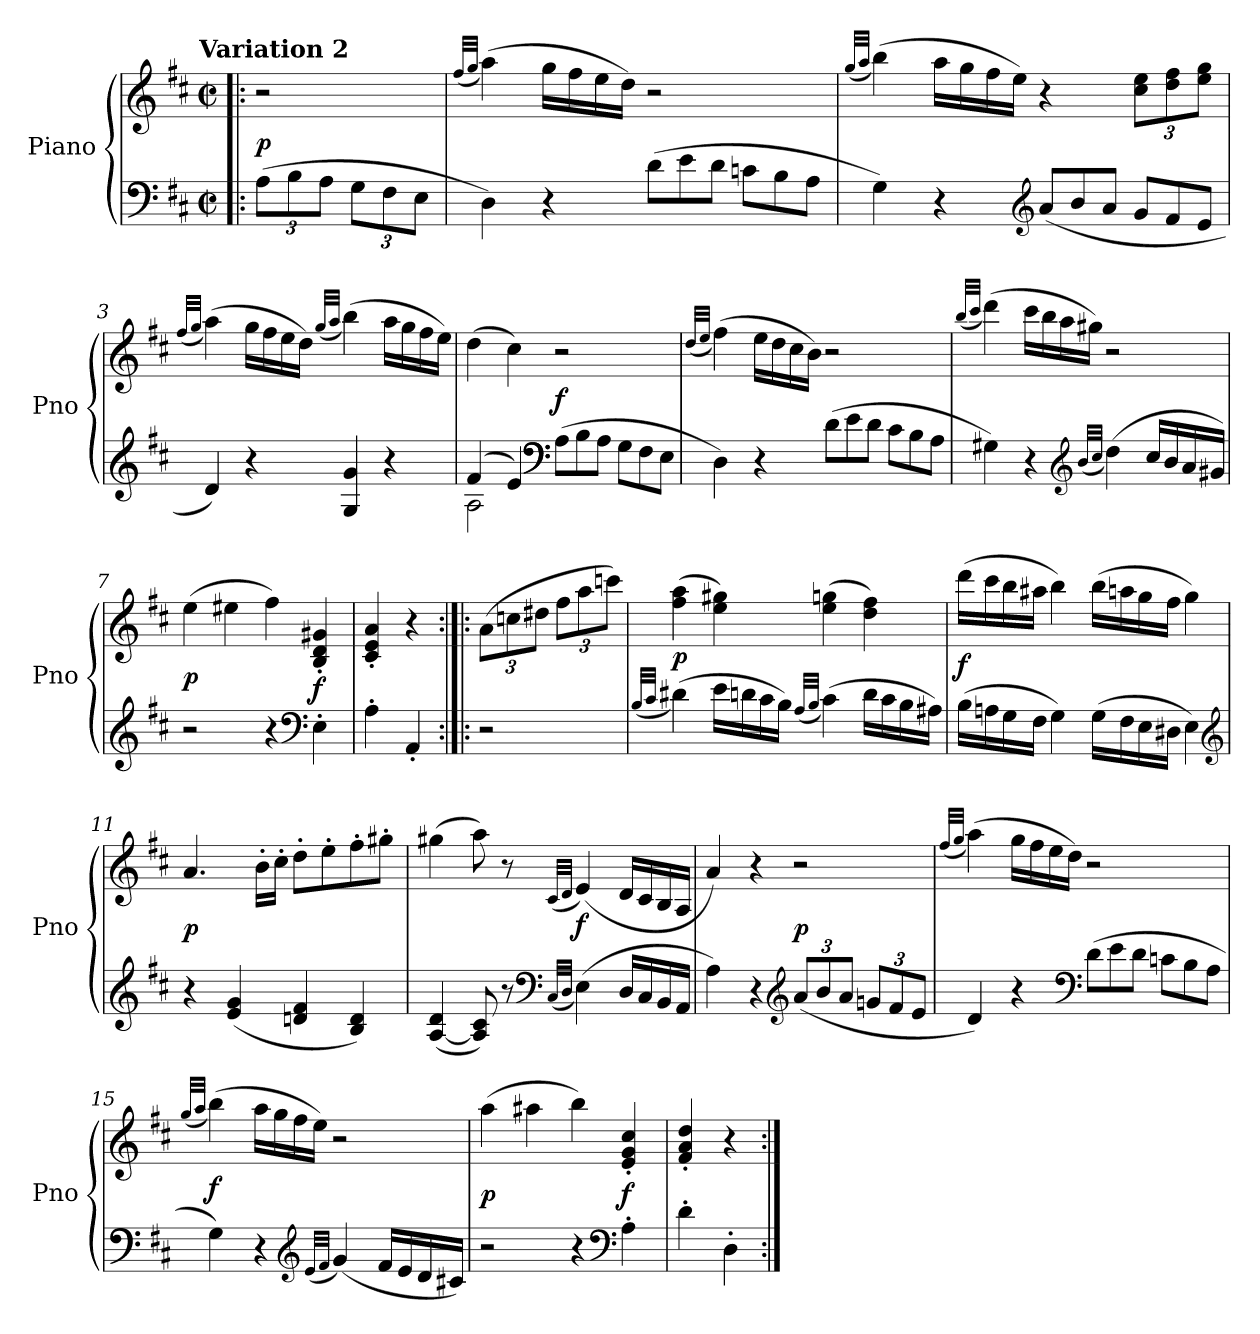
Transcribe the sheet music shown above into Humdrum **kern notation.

**kern	**kern	**dynam
*part1	*part1	*part1
*staff2	*staff1	*staff1/2
*I"Piano	*	*
*I'Pno	*	*
*clefF4	*clefG2	*
*k[f#c#]	*k[f#c#]	*
*D:	*D:	*
!!LO:TX:omd:t=Variation 2
*M2/2	*M2/2	*
*met(c|)	*met(c|)	*
=!|:	=!|:	=!|:
(12AL	2r	p
12B	.	.
12AJ	.	.
12GL	.	.
12F#	.	.
12EJ	.	.
=1	=1	=1
.	(32qff#/LLL	.
.	32qgg/JJJ	.
4D)	(4aa)	.
4r	16ggLL	.
.	16ff#	.
.	16ee	.
.	16ddJJ)	.
*Xtuplet	*	*
(12dL	2r	.
12e	.	.
12dJ	.	.
12cnL	.	.
12B	.	.
12AJ	.	.
=2	=2	=2
.	(32qgg/LLL	.
.	32qaa/JJJ	.
4G)	(4bb)	.
4r	16aaLL	.
.	16gg	.
.	16ff#	.
.	16eeJJ)	.
*clefG2	*	*
(12aL	4r	.
12b	.	.
12aJ	.	.
12gL	12cc# 12eeL	.
12f#	12dd 12ff#	.
12eJ	12ee 12ggJ	.
=3	=3	=3
.	(32qff#/LLL	.
.	32qgg/JJJ	.
4d)	(4aa)	.
4r	16ggLL	.
.	16ff#	.
.	16ee	.
.	16ddJJ)	.
.	(32qgg/LLL	.
.	32qaa/JJJ	.
4G 4g	(4bb)	.
4r	16aaLL	.
.	16gg	.
.	16ff#	.
.	16eeJJ)	.
=4	=4	=4
*^	*	*
(4f#	2A	(4dd	.
4e)	.	4cc#)	.
*clefF4	*	*	*
(12A\L	2ryy	2r	f
12B\	.	.	.
12A\J	.	.	.
12G\L	.	.	.
12F#\	.	.	.
12E\J	.	.	.
*v	*v	*	*
=5	=5	=5
.	(32qdd/LLL	.
.	32qee/JJJ	.
4D)	(4ff#)	.
4r	16eeLL	.
.	16dd	.
.	16cc#	.
.	16bJJ)	.
(12dL	2r	.
12e	.	.
12dJ	.	.
12c#L	.	.
12B	.	.
12AJ	.	.
=6	=6	=6
.	(32qbb/LLL	.
.	32qccc#/JJJ	.
4G#X)	(4ddd)	.
4r	16ccc#LL	.
.	16bb	.
.	16aa	.
.	16gg#XJJ)	.
*clefG2	*	*
(32qb/LLL	.	.
32qcc#/JJJ	.	.
(4dd)	2r	.
16cc#LL	.	.
16b	.	.
16a	.	.
16g#XJJ)	.	.
=7	=7	=7
2r	(4ee	p
.	4ee#X	.
4r	4ff#)	.
*clefF4	*	*
4E'	4B' 4d' 4g#X'	f
=8	=8	=8
4A'	4c#' 4e' 4a'	.
4AA'	4r	.
=:|!|:	=:|!|:	=:|!|:
2r	(12aL	.
.	12ccn	.
.	12dd#XJ	.
.	12ff#L	.
.	12aa	.
.	12cccnJ)	.
=9	=9	=9
(32qB/LLL	.	.
32qc#/JJJ	.	.
(4d#X)	(4ff# 4aa	p
16eLL	4ee 4gg#X)	.
16dn	.	.
16c#	.	.
16BJJ)	.	.
(32qA/LLL	.	.
32qB/JJJ	.	.
(4c#)	(4ee 4ggn	.
16dLL	4dd 4ff#)	.
16c#	.	.
16B	.	.
16A#XJJ)	.	.
=10	=10	=10
(16BLL	(16dddLL	f
16An	16ccc#	.
16G	16bb	.
16F#JJ	16aa#XJJ	.
4G)	4bb)	.
(16GLL	(16bbLL	.
16F#	16aan	.
16E	16gg	.
16D#XJJ	16ff#JJ	.
4E)	4gg)	.
*clefG2	*	*
=11	=11	=11
4r	4.a	p
(4e 4g	.	.
.	16b'LL	.
.	16cc#'JJ	.
4dn 4f#	8dd'L	.
.	8ee'	.
4B 4d)	8ff#'	.
.	8gg#X'J	.
=12	=12	=12
(>[4A 4d	(4gg#X	.
8A] 8c#)	8aa)	.
8r	8r	.
*clefF4	*	*
(32qC#LLL	(32qc#LLL	.
32qDJJJ	32qdJJJ	.
(4E)	(4e)	f
16DLL	16dLL	.
16C#	16c#	.
16BB	16B	.
16AAJJ	16AJJ	.
=13	=13	=13
4A)	4a)	.
4r	4r	.
*clefG2	*	*
*tuplet	*	*
(12aL	2r	p
12b	.	.
12aJ	.	.
12gnL	.	.
12f#	.	.
12eJ	.	.
=14	=14	=14
.	(32qff#/LLL	.
.	32qgg/JJJ	.
4d)	(4aa)	.
4r	16ggLL	.
.	16ff#	.
.	16ee	.
.	16ddJJ)	.
*clefF4	*	*
*Xtuplet	*	*
(12dL	2r	.
12e	.	.
12dJ	.	.
12cnL	.	.
12B	.	.
12AJ	.	.
=15	=15	=15
.	(32qgg/LLL	.
.	32qaa/JJJ	.
4G)	(4bb)	f
4r	16aaLL	.
.	16gg	.
.	16ff#	.
.	16eeJJ)	.
*clefG2	*	*
(32qeLLL	.	.
32qf#JJJ	.	.
(4g)	2r	.
16f#LL	.	.
16e	.	.
16d	.	.
16c#XJJ)	.	.
=16	=16	=16
2r	(4aa	p
.	4aa#X	.
4r	4bb)	.
*clefF4	*	*
4A'	4e' 4g' 4cc#'	f
=17	=17	=17
4d'	4f#' 4a' 4dd'	.
4D'	4r	.
=:|!	=:|!	=:|!
*-	*-	*-
